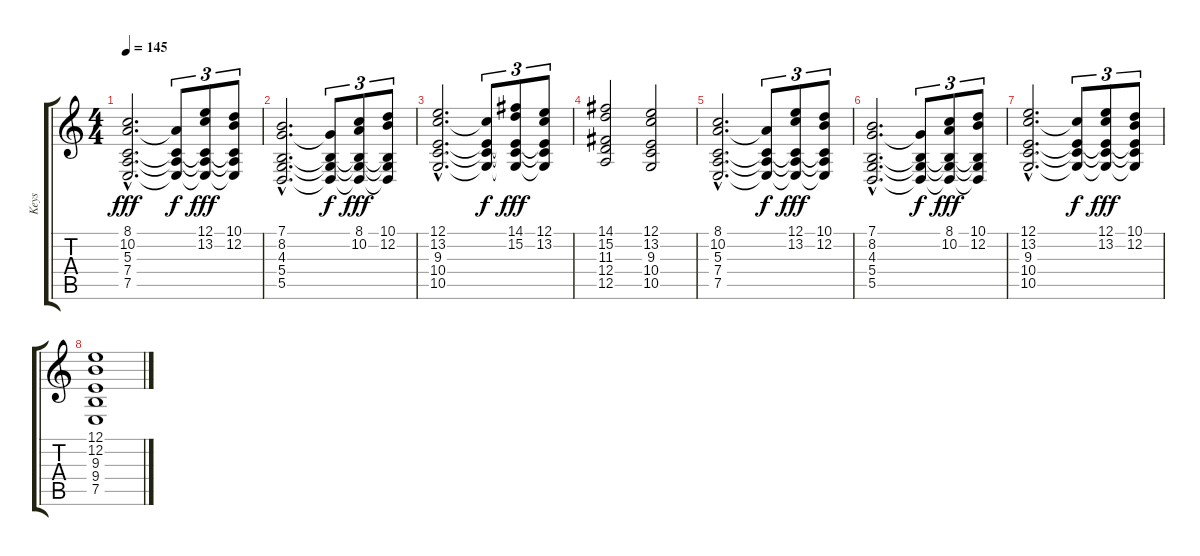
\track ("Keys" "Keys") {instrument stringensemble1}
\staff {score tabs}
\tuning (E4 B3 G3 D3 A2 E2) {hide}
\ts (4 4)
\tempo 145
\clef g2
\ks c
(8.1{hac} 10.2{hac} 5.3{hac} 7.4{hac} 7.5{hac}).2{d dy fff} (10.2{t} 5.3{t} 7.4{t} 7.5{t}).8{tu (3 2) dy f} (12.1 13.2 5.3{t} 7.4{t} 7.5{t}).8{tu (3 2) dy fff} (10.1 12.2 5.3{t} 7.4{t} 7.5{t}).8{tu (3 2)} |
(7.1{hac} 8.2{hac} 4.3{hac} 5.4{hac} 5.5{hac}).2{d} (8.2{t} 4.3{t} 5.4{t} 5.5{t}).8{tu (3 2) dy f} (8.1 10.2 4.3{t} 5.4{t} 5.5{t}).8{tu (3 2) dy fff} (10.1 12.2 4.3{t} 5.4{t} 5.5{t}).8{tu (3 2)} |
(12.1{hac} 13.2{hac} 9.3{hac} 10.4{hac} 10.5{hac}).2{d} (13.2{t} 9.3{t} 10.4{t} 10.5{t}).8{tu (3 2) dy f} (14.1 15.2 9.3{t} 10.4{t} 10.5{t}).8{tu (3 2) dy fff} (12.1 13.2 9.3{t} 10.4{t} 10.5{t}).8{tu (3 2)} |
(14.1 15.2 11.3 12.4 12.5).2 (12.1 13.2 9.3 10.4 10.5).2 |
(8.1{hac} 10.2{hac} 5.3{hac} 7.4{hac} 7.5{hac}).2{d} (10.2{t} 5.3{t} 7.4{t} 7.5{t}).8{tu (3 2) dy f} (12.1 13.2 5.3{t} 7.4{t} 7.5{t}).8{tu (3 2) dy fff} (10.1 12.2 5.3{t} 7.4{t} 7.5{t}).8{tu (3 2)} |
(7.1{hac} 8.2{hac} 4.3{hac} 5.4{hac} 5.5{hac}).2{d} (8.2{t} 4.3{t} 5.4{t} 5.5{t}).8{tu (3 2) dy f} (8.1 10.2 4.3{t} 5.4{t} 5.5{t}).8{tu (3 2) dy fff} (10.1 12.2 4.3{t} 5.4{t} 5.5{t}).8{tu (3 2)} |
(12.1{hac} 13.2{hac} 9.3{hac} 10.4{hac} 10.5{hac}).2{d} (13.2{t} 9.3{t} 10.4{t} 10.5{t}).8{tu (3 2) dy f} (12.1 13.2 9.3{t} 10.4{t} 10.5{t}).8{tu (3 2) dy fff} (10.1 12.2 9.3{t} 10.4{t} 10.5{t}).8{tu (3 2)} |
(12.1 12.2 9.3 9.4 7.5).1
